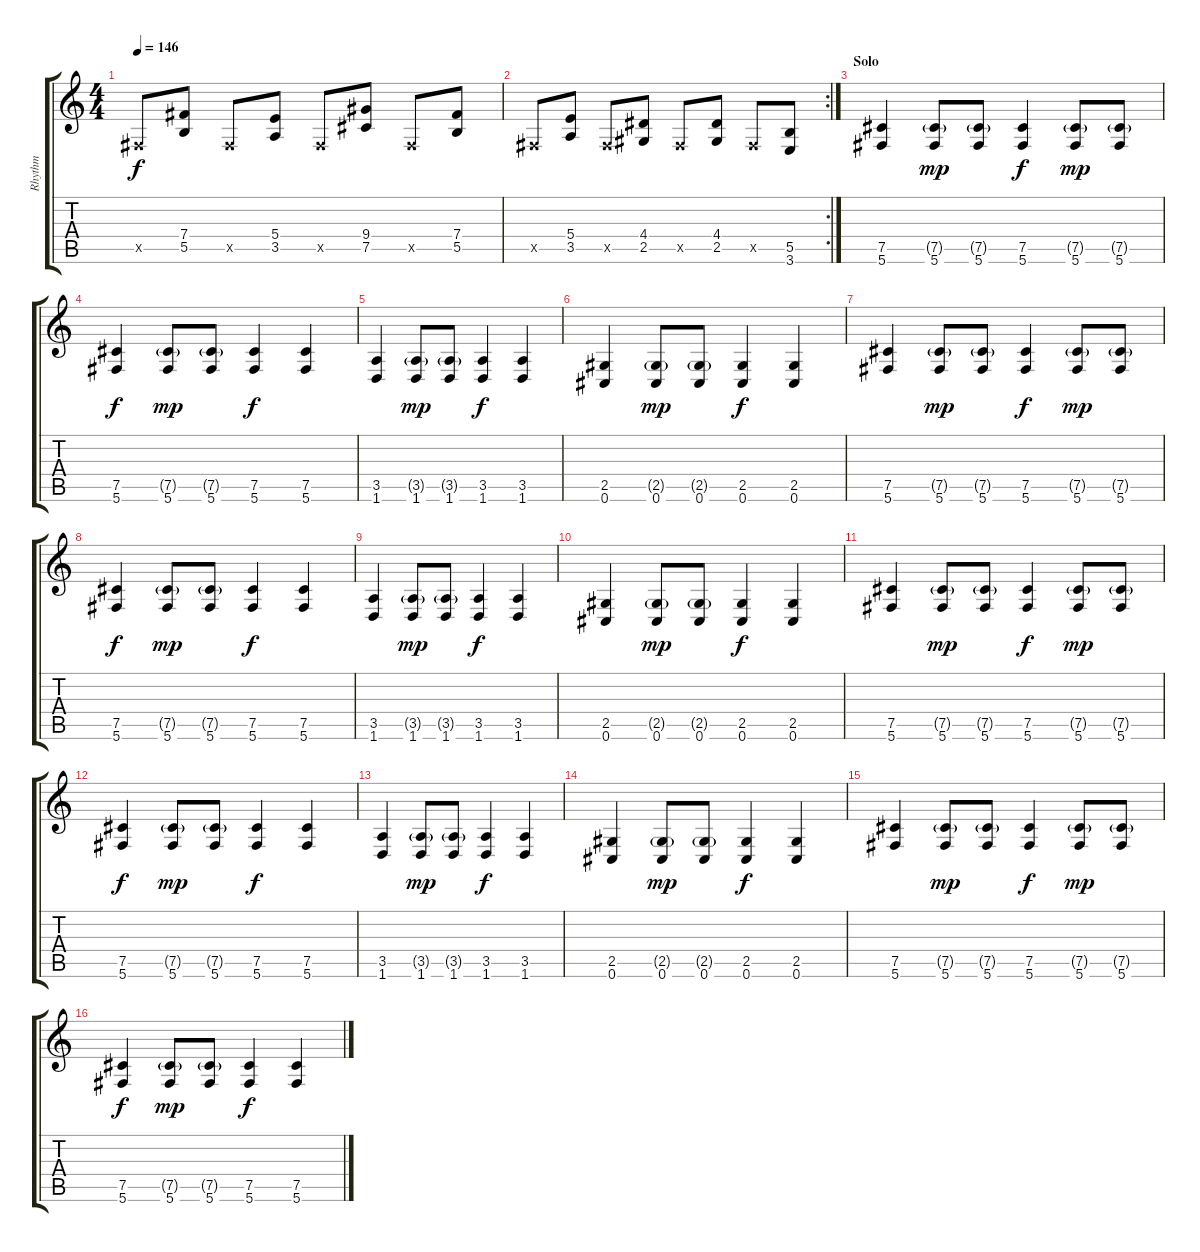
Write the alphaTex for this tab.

\track ("Rhythm" "Rhythm") {instrument distortionguitar}
\staff {score tabs}
\tuning (Db4 Ab3 E3 B2 Gb2 Db2) {hide}
\ts (4 4)
\tempo 146
\clef g2
\ks c
0.5{x}.8{dy f} (7.4 5.5).8 0.5{x}.8 (5.4 3.5).8 0.5{x}.8 (9.4 7.5).8 0.5{x}.8 (7.4 5.5).8 |
\rc 2
0.5{x}.8 (5.4 3.5).8 0.5{x}.8 (4.4 2.5).8 0.5{x}.8 (4.4 2.5).8 0.5{x}.8 (5.5 3.6).8 |
\section ("" "Solo")
(7.5 5.6).4 (7.5{g} 5.6).8{dy mp} (7.5{g} 5.6).8 (7.5 5.6).4{dy f} (7.5{g} 5.6).8{dy mp} (7.5{g} 5.6).8 |
(7.5 5.6).4{dy f} (7.5{g} 5.6).8{dy mp} (7.5{g} 5.6).8 (7.5 5.6).4{dy f} (7.5 5.6).4 |
(3.5 1.6).4 (3.5{g} 1.6).8{dy mp} (3.5{g} 1.6).8 (3.5 1.6).4{dy f} (3.5 1.6).4 |
(2.5 0.6).4 (2.5{g} 0.6).8{dy mp} (2.5{g} 0.6).8 (2.5 0.6).4{dy f} (2.5 0.6).4 |
(7.5 5.6).4 (7.5{g} 5.6).8{dy mp} (7.5{g} 5.6).8 (7.5 5.6).4{dy f} (7.5{g} 5.6).8{dy mp} (7.5{g} 5.6).8 |
(7.5 5.6).4{dy f} (7.5{g} 5.6).8{dy mp} (7.5{g} 5.6).8 (7.5 5.6).4{dy f} (7.5 5.6).4 |
(3.5 1.6).4 (3.5{g} 1.6).8{dy mp} (3.5{g} 1.6).8 (3.5 1.6).4{dy f} (3.5 1.6).4 |
(2.5 0.6).4 (2.5{g} 0.6).8{dy mp} (2.5{g} 0.6).8 (2.5 0.6).4{dy f} (2.5 0.6).4 |
(7.5 5.6).4 (7.5{g} 5.6).8{dy mp} (7.5{g} 5.6).8 (7.5 5.6).4{dy f} (7.5{g} 5.6).8{dy mp} (7.5{g} 5.6).8 |
(7.5 5.6).4{dy f} (7.5{g} 5.6).8{dy mp} (7.5{g} 5.6).8 (7.5 5.6).4{dy f} (7.5 5.6).4 |
(3.5 1.6).4 (3.5{g} 1.6).8{dy mp} (3.5{g} 1.6).8 (3.5 1.6).4{dy f} (3.5 1.6).4 |
(2.5 0.6).4 (2.5{g} 0.6).8{dy mp} (2.5{g} 0.6).8 (2.5 0.6).4{dy f} (2.5 0.6).4 |
(7.5 5.6).4 (7.5{g} 5.6).8{dy mp} (7.5{g} 5.6).8 (7.5 5.6).4{dy f} (7.5{g} 5.6).8{dy mp} (7.5{g} 5.6).8 |
(7.5 5.6).4{dy f} (7.5{g} 5.6).8{dy mp} (7.5{g} 5.6).8 (7.5 5.6).4{dy f} (7.5 5.6).4
